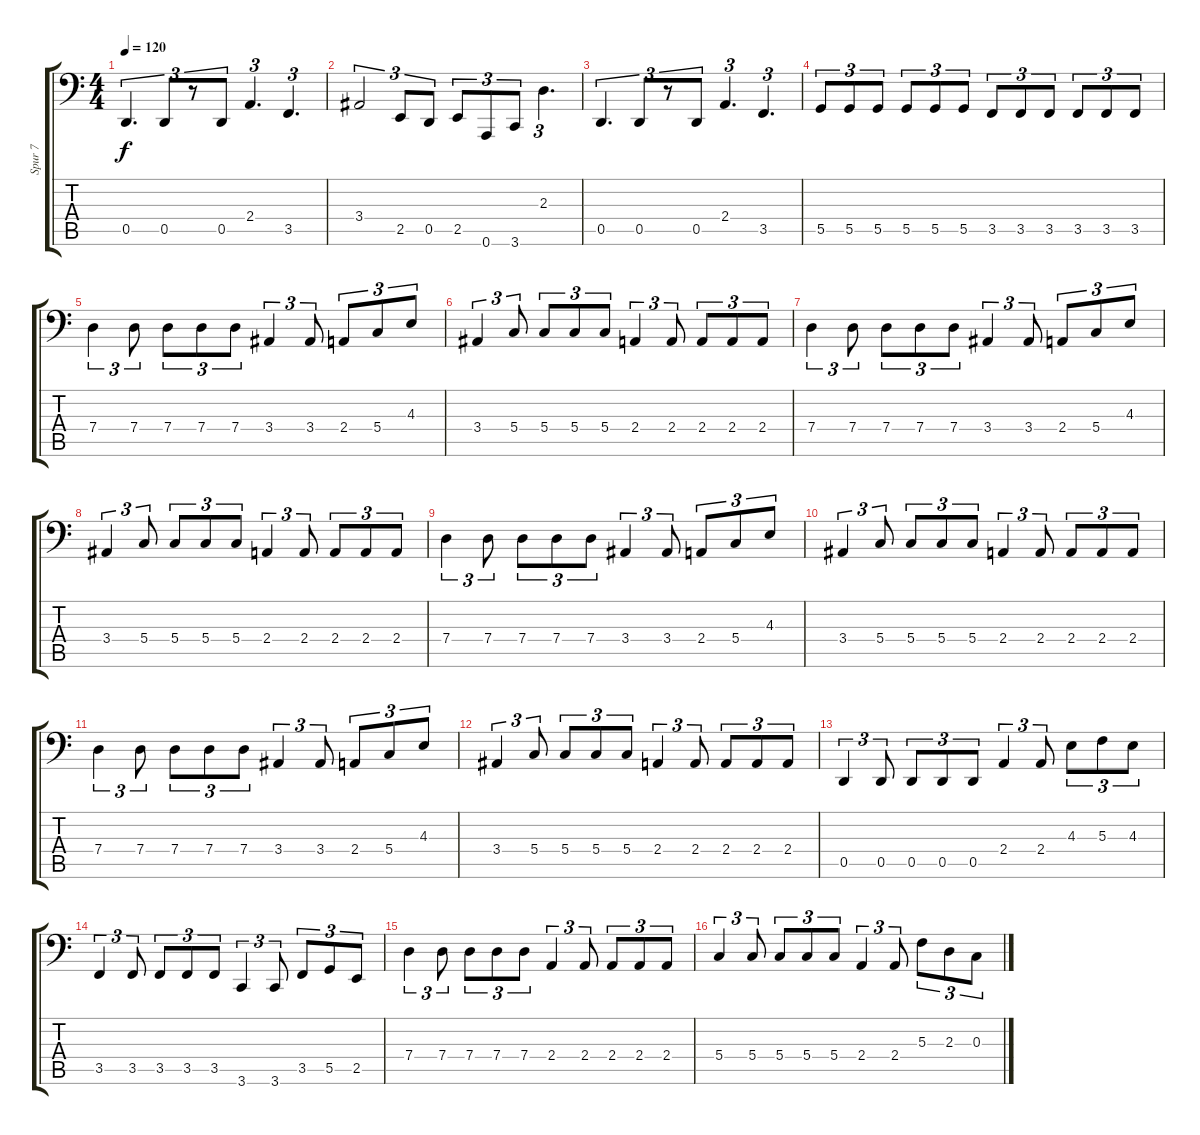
\track ("Spur 7" "Spur 7") {instrument electricbasspick}
\staff {score tabs}
\tuning (Bb2 F2 C2 G1 D1 A0) {hide}
\ts (4 4)
\tempo 120
\clef f4
\ks c
0.5.4{d tu (3 2) dy f} 0.5.8{tu (3 2)} r.8{tu (3 2)} 0.5.8{tu (3 2)} 2.4.4{d tu (3 2)} 3.5.4{d tu (3 2)} |
3.4.2{tu (3 2)} 2.5.8{tu (3 2)} 0.5.8{tu (3 2)} 2.5.8{tu (3 2)} 0.6.8{tu (3 2)} 3.6.8{tu (3 2)} 2.3.4{d tu (3 2)} |
0.5.4{d tu (3 2)} 0.5.8{tu (3 2)} r.8{tu (3 2)} 0.5.8{tu (3 2)} 2.4.4{d tu (3 2)} 3.5.4{d tu (3 2)} |
5.5.8{tu (3 2)} 5.5.8{tu (3 2)} 5.5.8{tu (3 2)} 5.5.8{tu (3 2)} 5.5.8{tu (3 2)} 5.5.8{tu (3 2)} 3.5.8{tu (3 2)} 3.5.8{tu (3 2)} 3.5.8{tu (3 2)} 3.5.8{tu (3 2)} 3.5.8{tu (3 2)} 3.5.8{tu (3 2)} |
7.4.4{tu (3 2)} 7.4.8{tu (3 2)} 7.4.8{tu (3 2)} 7.4.8{tu (3 2)} 7.4.8{tu (3 2)} 3.4.4{tu (3 2)} 3.4.8{tu (3 2)} 2.4.8{tu (3 2)} 5.4.8{tu (3 2)} 4.3.8{tu (3 2)} |
3.4.4{tu (3 2)} 5.4.8{tu (3 2)} 5.4.8{tu (3 2)} 5.4.8{tu (3 2)} 5.4.8{tu (3 2)} 2.4.4{tu (3 2)} 2.4.8{tu (3 2)} 2.4.8{tu (3 2)} 2.4.8{tu (3 2)} 2.4.8{tu (3 2)} |
7.4.4{tu (3 2)} 7.4.8{tu (3 2)} 7.4.8{tu (3 2)} 7.4.8{tu (3 2)} 7.4.8{tu (3 2)} 3.4.4{tu (3 2)} 3.4.8{tu (3 2)} 2.4.8{tu (3 2)} 5.4.8{tu (3 2)} 4.3.8{tu (3 2)} |
3.4.4{tu (3 2)} 5.4.8{tu (3 2)} 5.4.8{tu (3 2)} 5.4.8{tu (3 2)} 5.4.8{tu (3 2)} 2.4.4{tu (3 2)} 2.4.8{tu (3 2)} 2.4.8{tu (3 2)} 2.4.8{tu (3 2)} 2.4.8{tu (3 2)} |
7.4.4{tu (3 2)} 7.4.8{tu (3 2)} 7.4.8{tu (3 2)} 7.4.8{tu (3 2)} 7.4.8{tu (3 2)} 3.4.4{tu (3 2)} 3.4.8{tu (3 2)} 2.4.8{tu (3 2)} 5.4.8{tu (3 2)} 4.3.8{tu (3 2)} |
3.4.4{tu (3 2)} 5.4.8{tu (3 2)} 5.4.8{tu (3 2)} 5.4.8{tu (3 2)} 5.4.8{tu (3 2)} 2.4.4{tu (3 2)} 2.4.8{tu (3 2)} 2.4.8{tu (3 2)} 2.4.8{tu (3 2)} 2.4.8{tu (3 2)} |
7.4.4{tu (3 2)} 7.4.8{tu (3 2)} 7.4.8{tu (3 2)} 7.4.8{tu (3 2)} 7.4.8{tu (3 2)} 3.4.4{tu (3 2)} 3.4.8{tu (3 2)} 2.4.8{tu (3 2)} 5.4.8{tu (3 2)} 4.3.8{tu (3 2)} |
3.4.4{tu (3 2)} 5.4.8{tu (3 2)} 5.4.8{tu (3 2)} 5.4.8{tu (3 2)} 5.4.8{tu (3 2)} 2.4.4{tu (3 2)} 2.4.8{tu (3 2)} 2.4.8{tu (3 2)} 2.4.8{tu (3 2)} 2.4.8{tu (3 2)} |
0.5.4{tu (3 2)} 0.5.8{tu (3 2)} 0.5.8{tu (3 2)} 0.5.8{tu (3 2)} 0.5.8{tu (3 2)} 2.4.4{tu (3 2)} 2.4.8{tu (3 2)} 4.3.8{tu (3 2)} 5.3.8{tu (3 2)} 4.3.8{tu (3 2)} |
3.5.4{tu (3 2)} 3.5.8{tu (3 2)} 3.5.8{tu (3 2)} 3.5.8{tu (3 2)} 3.5.8{tu (3 2)} 3.6.4{tu (3 2)} 3.6.8{tu (3 2)} 3.5.8{tu (3 2)} 5.5.8{tu (3 2)} 2.5.8{tu (3 2)} |
7.4.4{tu (3 2)} 7.4.8{tu (3 2)} 7.4.8{tu (3 2)} 7.4.8{tu (3 2)} 7.4.8{tu (3 2)} 2.4.4{tu (3 2)} 2.4.8{tu (3 2)} 2.4.8{tu (3 2)} 2.4.8{tu (3 2)} 2.4.8{tu (3 2)} |
5.4.4{tu (3 2)} 5.4.8{tu (3 2)} 5.4.8{tu (3 2)} 5.4.8{tu (3 2)} 5.4.8{tu (3 2)} 2.4.4{tu (3 2)} 2.4.8{tu (3 2)} 5.3.8{tu (3 2)} 2.3.8{tu (3 2)} 0.3.8{tu (3 2)}
